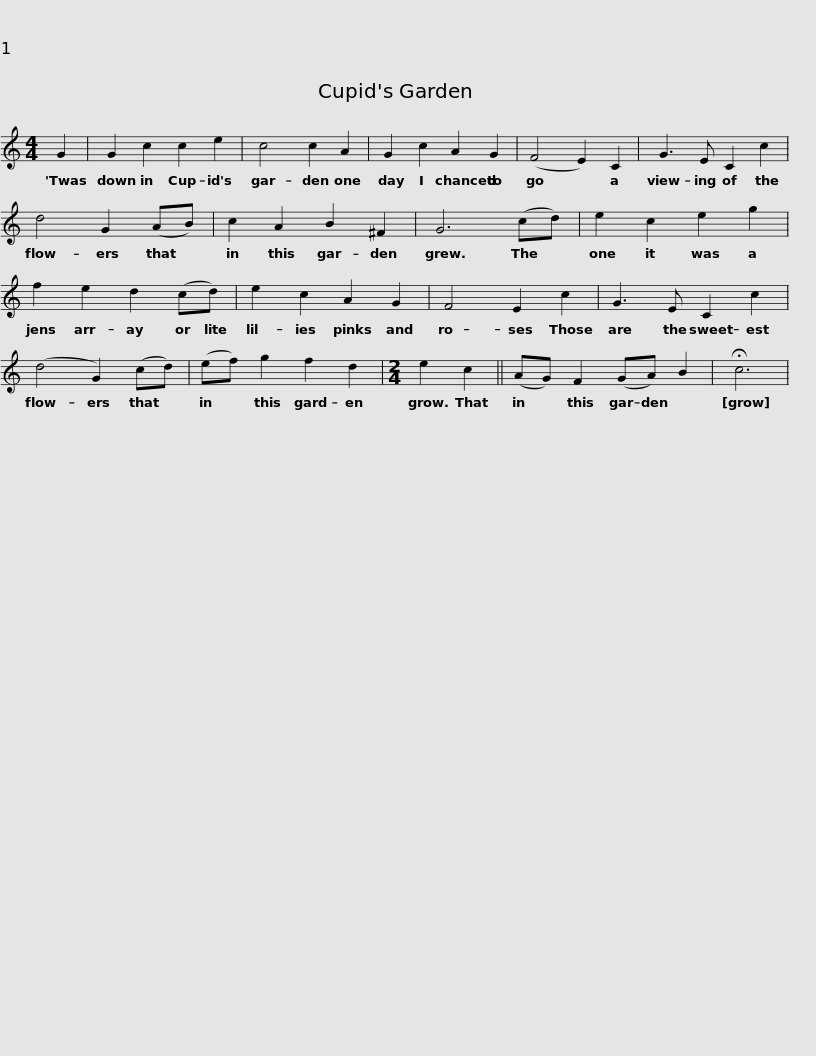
X:1
L:1/8
M:4/4
I:linebreak $
K:C
V:1 treble
V:1
 G2 | G2 c2 c2 e2 | c4 c2 A2 | G2 c2 A2 G2 | (F4 E2) C2 | %5
 G3 E C2 c2 | d4 G2 (AB) |$ c2 A2 B2 ^F2 | G6 (cd) | e2 c2 e2 g2 | %10
 f2 e2 d2 (cd) | e2 c2 A2 G2 | F4 E2 c2 |$ G3 E C2 c2 | (d4 G2) (cd) | %15
 (ef) g2 f2 d2 |[M:2/4] e2 c2 || (AG) F2 (GA) B2 | !fermata!c6 | %19
